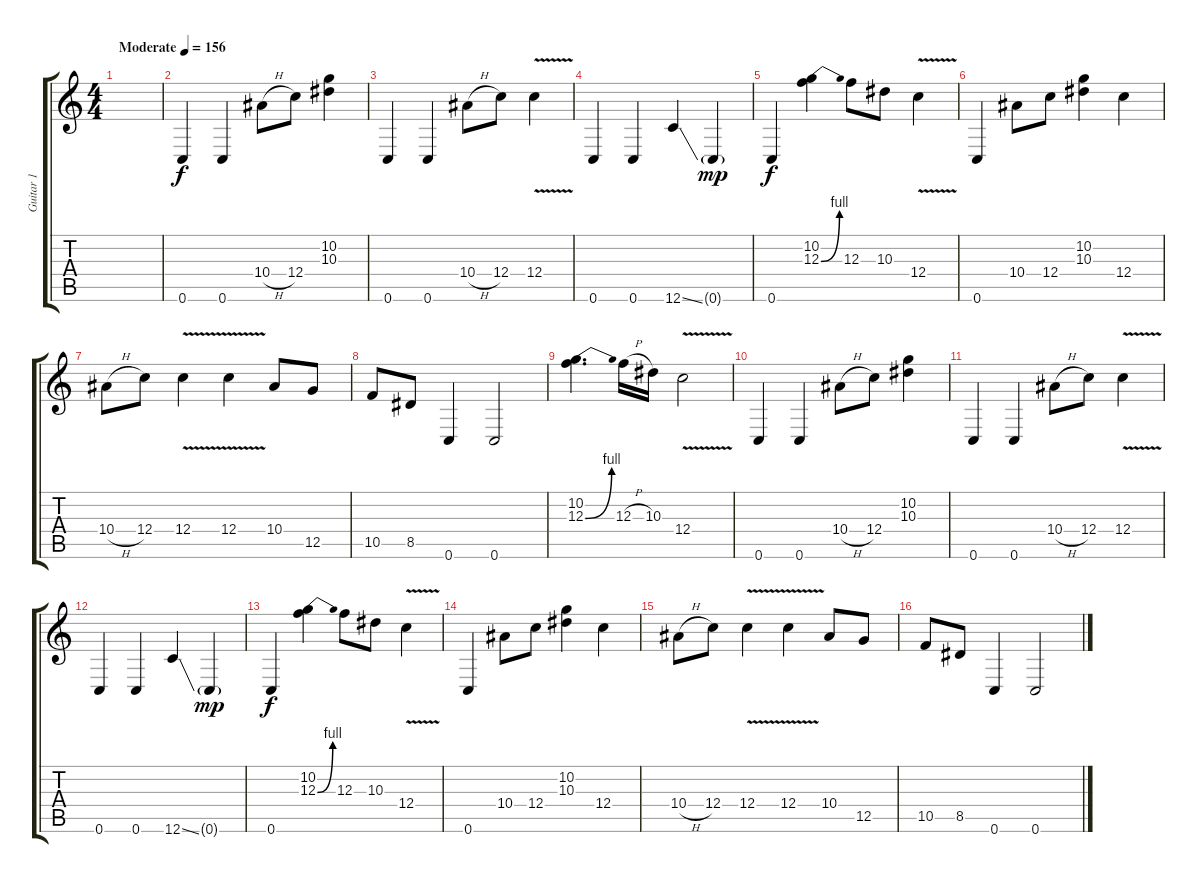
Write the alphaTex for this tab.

\track ("Guitar 1" "Guitar 1") {instrument distortionguitar}
\staff {score tabs}
\tuning (D4 A3 F3 C3 G2 C2) {hide}
\ts (4 4)
\tempo (156 "Moderate")
\clef g2
\ks c
|
0.6.4 0.6.4 10.4{h}.8 12.4.8 (10.2 10.3).4 |
0.6.4 0.6.4 10.4{h}.8 12.4.8 12.4{v}.4 |
0.6.4 0.6.4 12.6{ss}.4 0.6{g}.4{dy mp} |
0.6.4{dy f} (10.2 12.3{be (bend 0 0 60 4)}).4 12.3.8 10.3.8 12.4{v}.4 |
0.6.4 10.4.8 12.4.8 (10.2 10.3).4 12.4.4 |
10.4{h}.8 12.4.8 12.4{v}.4 12.4{v}.4 10.4.8 12.5.8 |
10.5.8 8.5.8 0.6.4 0.6.2 |
(10.2 12.3{be (bend 0 0 60 4)}).4{d} 12.3{h}.16 10.3.16 12.4{v}.2 |
0.6.4 0.6.4 10.4{h}.8 12.4.8 (10.2 10.3).4 |
0.6.4 0.6.4 10.4{h}.8 12.4.8 12.4{v}.4 |
0.6.4 0.6.4 12.6{ss}.4 0.6{g}.4{dy mp} |
0.6.4{dy f} (10.2 12.3{be (bend 0 0 60 4)}).4 12.3.8 10.3.8 12.4{v}.4 |
0.6.4 10.4.8 12.4.8 (10.2 10.3).4 12.4.4 |
10.4{h}.8 12.4.8 12.4{v}.4 12.4{v}.4 10.4.8 12.5.8 |
10.5.8 8.5.8 0.6.4 0.6.2
